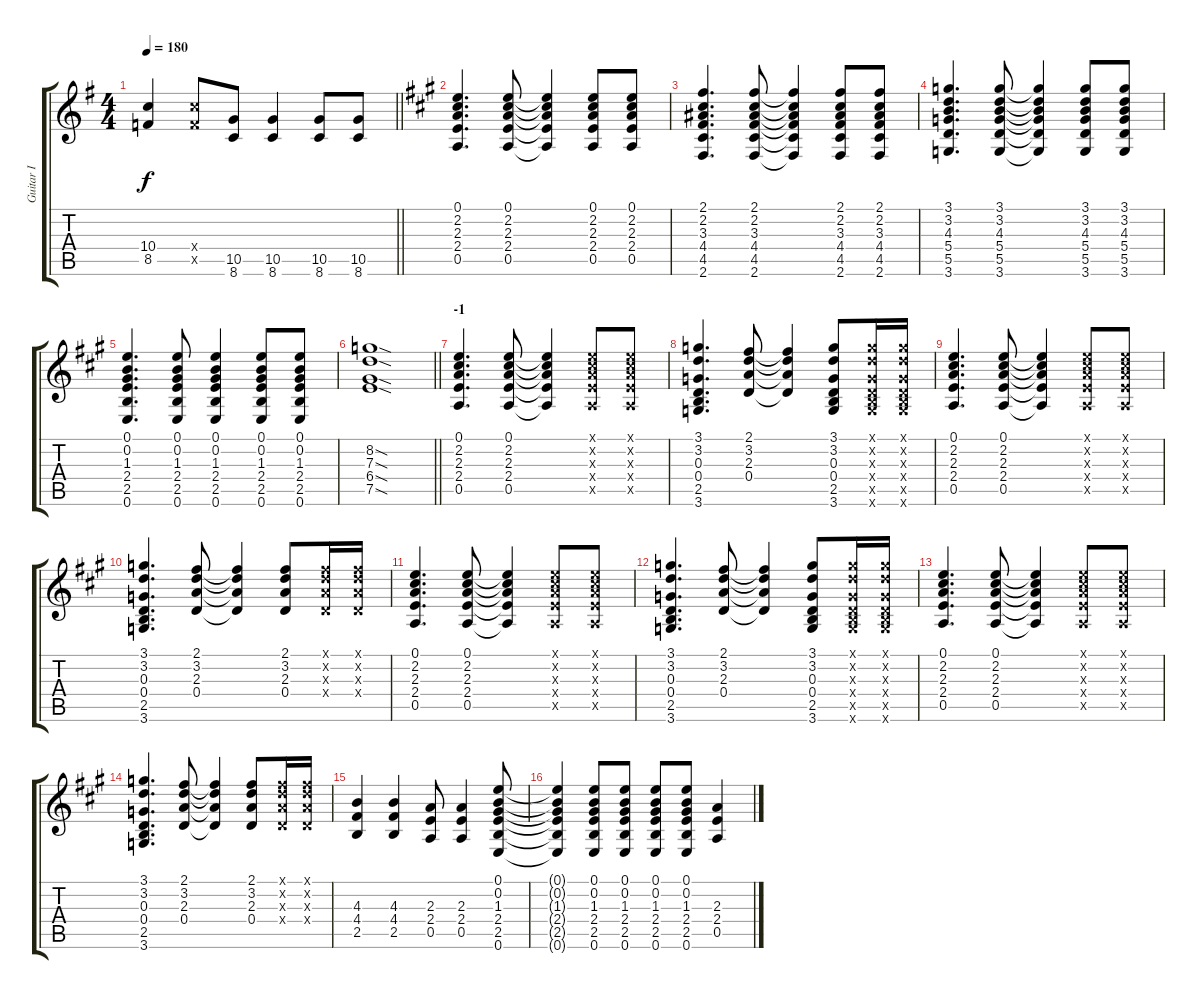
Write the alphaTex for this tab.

\track ("Guitar I" "Guitar I") {instrument overdrivenguitar}
\staff {score tabs}
\tuning (E4 B3 G3 D3 A2 E2) {hide}
\ts (4 4)
\tempo 180
\clef g2
\barLineRight lightlight
\ks g
(10.4 8.5).4{dy f} (10.4{x} 8.5{x}).8 (10.5 8.6).8 (10.5 8.6).4 (10.5 8.6).8 (10.5 8.6).8 |
\section ("" "")
\ks a
(0.1 2.2 2.3 2.4 0.5).4{d} (0.1 2.2 2.3 2.4 0.5).8 (0.1{t} 2.2{t} 2.3{t} 2.4{t} 0.5{t}).4 (0.1 2.2 2.3 2.4 0.5).8 (0.1 2.2 2.3 2.4 0.5).8 |
(2.1 2.2 3.3 4.4 4.5 2.6).4{d} (2.1 2.2 3.3 4.4 4.5 2.6).8 (2.1{t} 2.2{t} 3.3{t} 4.4{t} 4.5{t} 2.6{t}).4 (2.1 2.2 3.3 4.4 4.5 2.6).8 (2.1 2.2 3.3 4.4 4.5 2.6).8 |
(3.1 3.2 4.3 5.4 5.5 3.6).4{d} (3.1 3.2 4.3 5.4 5.5 3.6).8 (3.1{t} 3.2{t} 4.3{t} 5.4{t} 5.5{t} 3.6{t}).4 (3.1 3.2 4.3 5.4 5.5 3.6).8 (3.1 3.2 4.3 5.4 5.5 3.6).8 |
(0.1 0.2 1.3 2.4 2.5 0.6).4{d} (0.1 0.2 1.3 2.4 2.5 0.6).8 (0.1 0.2 1.3 2.4 2.5 0.6).4 (0.1 0.2 1.3 2.4 2.5 0.6).8 (0.1 0.2 1.3 2.4 2.5 0.6).8 |
\barLineRight lightlight
(8.2{sod} 7.3{sod} 6.4{sod} 7.5{sod}).1 |
\section ("" "-1")
(0.1 2.2 2.3 2.4 0.5).4{d} (0.1 2.2 2.3 2.4 0.5).8 (0.1{t} 2.2{t} 2.3{t} 2.4{t} 0.5{t}).4 (0.1{x} 2.2{x} 2.3{x} 2.4{x} 0.5{x}).8 (0.1{x} 2.2{x} 2.3{x} 2.4{x} 0.5{x}).8 |
(3.1 3.2 0.3 0.4 2.5 3.6).4{d} (2.1 3.2 2.3 0.4).8 (2.1{t} 3.2{t} 2.3{t} 0.4{t}).4 (3.1 3.2 0.3 0.4 2.5 3.6).8 (3.1{x} 3.2{x} 0.3{x} 0.4{x} 2.5{x} 3.6{x}).16 (3.1{x} 3.2{x} 0.3{x} 0.4{x} 2.5{x} 3.6{x}).16 |
(0.1 2.2 2.3 2.4 0.5).4{d} (0.1 2.2 2.3 2.4 0.5).8 (0.1{t} 2.2{t} 2.3{t} 2.4{t} 0.5{t}).4 (0.1{x} 2.2{x} 2.3{x} 2.4{x} 0.5{x}).8 (0.1{x} 2.2{x} 2.3{x} 2.4{x} 0.5{x}).8 |
(3.1 3.2 0.3 0.4 2.5 3.6).4{d} (2.1 3.2 2.3 0.4).8 (2.1{t} 3.2{t} 2.3{t} 0.4{t}).4 (2.1 3.2 2.3 0.4).8 (2.1{x} 3.2{x} 2.3{x} 0.4{x}).16 (2.1{x} 3.2{x} 2.3{x} 0.4{x}).16 |
(0.1 2.2 2.3 2.4 0.5).4{d} (0.1 2.2 2.3 2.4 0.5).8 (0.1{t} 2.2{t} 2.3{t} 2.4{t} 0.5{t}).4 (0.1{x} 2.2{x} 2.3{x} 2.4{x} 0.5{x}).8 (0.1{x} 2.2{x} 2.3{x} 2.4{x} 0.5{x}).8 |
(3.1 3.2 0.3 0.4 2.5 3.6).4{d} (2.1 3.2 2.3 0.4).8 (2.1{t} 3.2{t} 2.3{t} 0.4{t}).4 (3.1 3.2 0.3 0.4 2.5 3.6).8 (3.1{x} 3.2{x} 0.3{x} 0.4{x} 2.5{x} 3.6{x}).16 (3.1{x} 3.2{x} 0.3{x} 0.4{x} 2.5{x} 3.6{x}).16 |
(0.1 2.2 2.3 2.4 0.5).4{d} (0.1 2.2 2.3 2.4 0.5).8 (0.1{t} 2.2{t} 2.3{t} 2.4{t} 0.5{t}).4 (0.1{x} 2.2{x} 2.3{x} 2.4{x} 0.5{x}).8 (0.1{x} 2.2{x} 2.3{x} 2.4{x} 0.5{x}).8 |
(3.1 3.2 0.3 0.4 2.5 3.6).4{d} (2.1 3.2 2.3 0.4).8 (2.1{t} 3.2{t} 2.3{t} 0.4{t}).4 (2.1 3.2 2.3 0.4).8 (2.1{x} 3.2{x} 2.3{x} 0.4{x}).16 (2.1{x} 3.2{x} 2.3{x} 0.4{x}).16 |
(4.3 4.4 2.5).4 (4.3 4.4 2.5).4 (2.3 2.4 0.5).8 (2.3 2.4 0.5).4 (0.1 0.2 1.3 2.4 2.5 0.6).8 |
(0.1{t} 0.2{t} 1.3{t} 2.4{t} 2.5{t} 0.6{t}).4 (0.1 0.2 1.3 2.4 2.5 0.6).8 (0.1 0.2 1.3 2.4 2.5 0.6).8 (0.1 0.2 1.3 2.4 2.5 0.6).8 (0.1 0.2 1.3 2.4 2.5 0.6).8 (2.3 2.4 0.5).4
